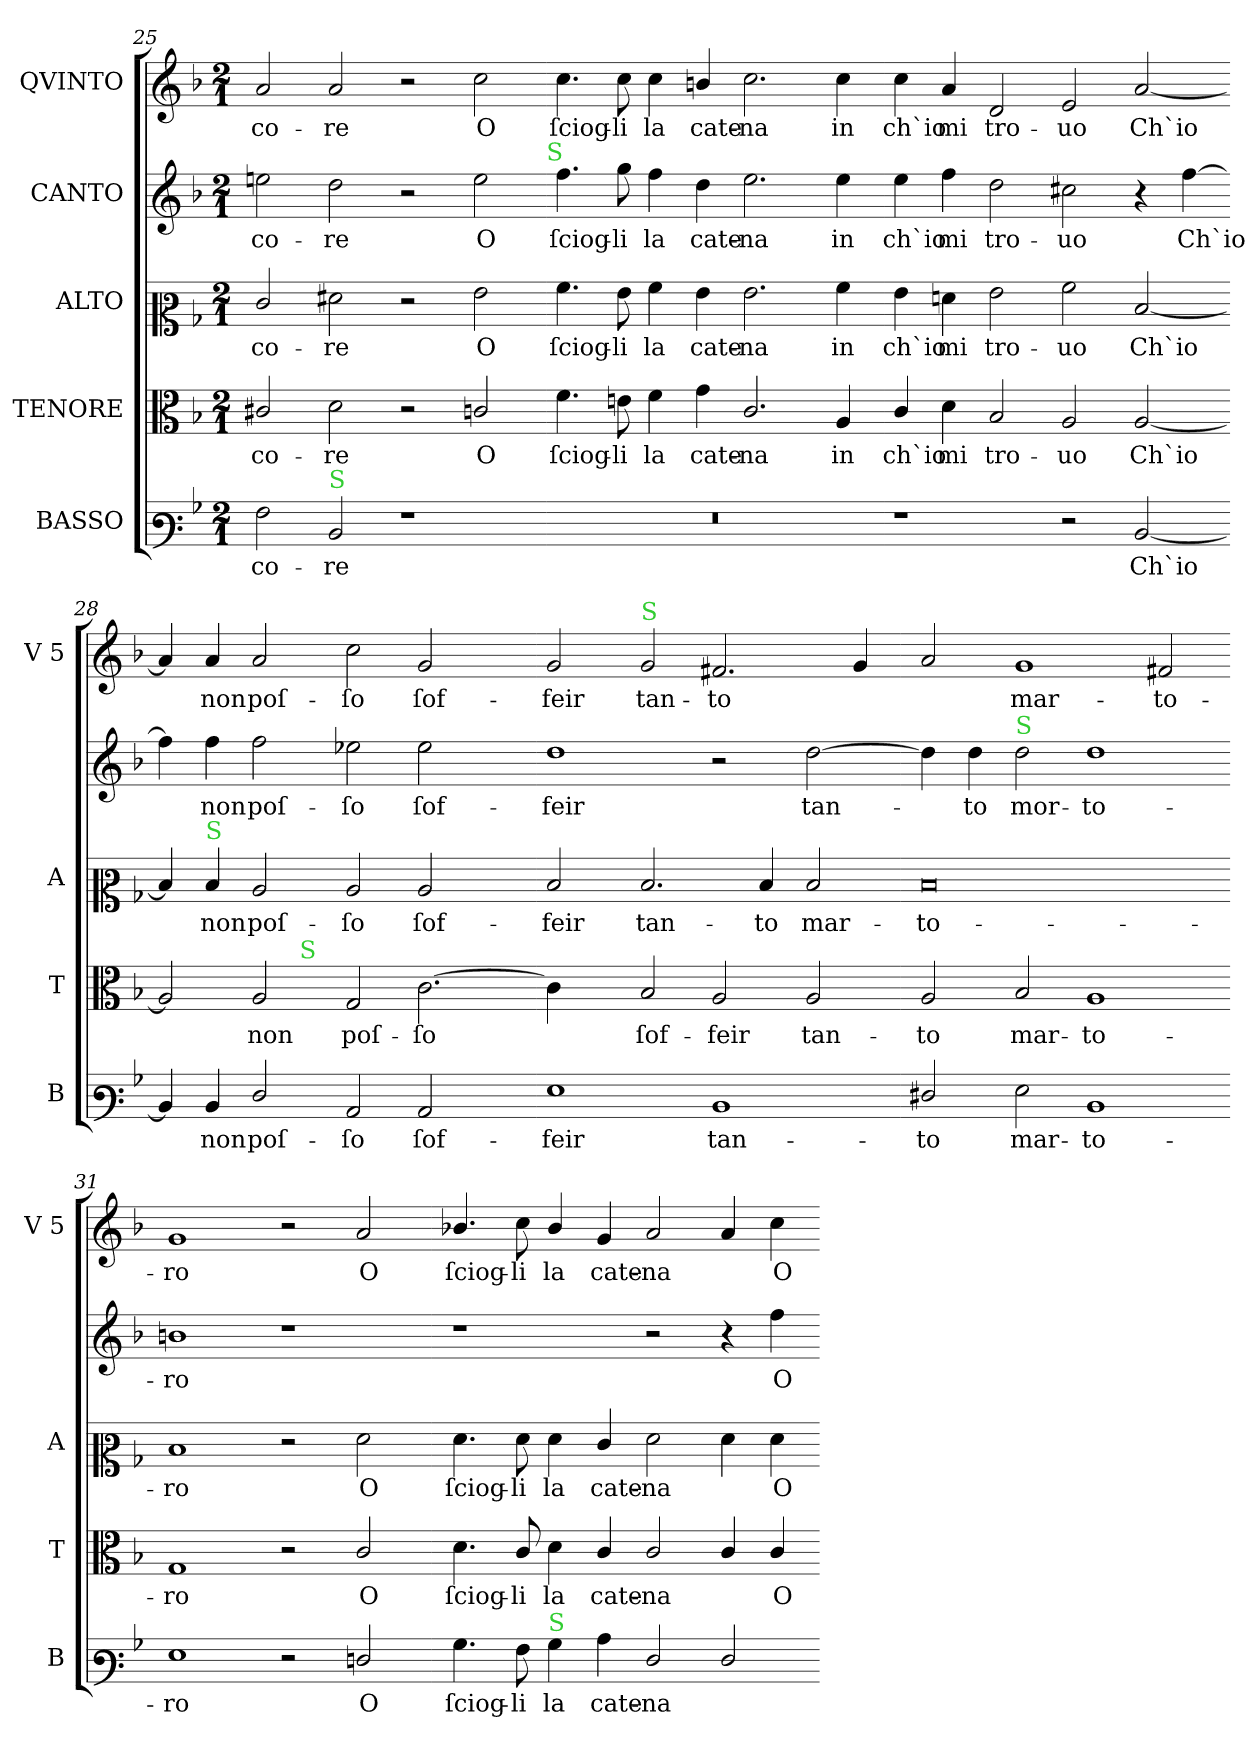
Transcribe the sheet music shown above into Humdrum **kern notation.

**kern	**text	**kern	**text	**kern	**text	**kern	**text	**kern	**text
*part5	*part5	*part4	*part4	*part3	*part3	*part2	*part2	*part1	*part1
*staff5	*staff5	*staff4	*staff4	*staff3	*staff3	*staff2	*staff2	*staff1	*staff1
*I"BASSO	*	*I"TENORE	*	*I"ALTO	*	*I"CANTO	*	*I"QVINTO	*
*I'B	*	*I'T	*	*I'A	*	*	*	*I'V 5	*
*clefF3	*	*clefC3	*	*clefC2	*	*clefG2	*	*clefG2	*
*k[b-]	*	*k[b-]	*	*k[b-]	*	*k[b-]	*	*k[b-]	*
*G:dor	*	*G:dor	*	*G:dor	*	*G:dor	*	*G:dor	*
*M2/1	*	*M2/1	*	*M2/1	*	*M2/1	*	*M2/1	*
=25	=25	=25	=25	=25	=25	=25	=25	=25	=25
!	!LO:LY:i	!	!LO:LY:i	!	!LO:LY:i	!	!	!	!
2A\	co-	2c#X/	co-	2e/	co-	2een\	co-	2a/	co-
!LO:TX:a:color=limegreen:t=S	!	!	!	!	!	!	!	!	!
!	!LO:LY:i	!	!LO:LY:i	!	!LO:LY:i	!	!	!	!
2D/	-re	2d\	-re	2f#X\	-re	2dd\	-re	2a/	-re
1r	.	2r	.	2r	.	2r	.	2r	.
.	.	2cn/	O	2g\	O	2ee\	O	2cc\	O
!	!	!	!	!	!	!LO:TX:a:color=limegreen:t=S	!	!	!
=26-	=26-	=26-	=26-	=26-	=26-	=26-	=26-	=26-	=26-
0r	.	4.f\	ſciog-	4.a\	ſciog-	4.ff\	ſciog-	4.cc\	ſciog-
.	.	8en\	-li	8g\	-li	8gg\	-li	8cc\	-li
.	.	4f\	la	4a\	la	4ff\	la	4cc\	la
.	.	4g\	cate-	4g\	cate-	4dd\	cate-	4bn/	cate-
.	.	2.c/	-na	2.g\	-na	2.ee\	-na	2.cc\	-na
.	.	4A/	in	4a\	in	4ee\	in	4cc\	in
=27-	=27-	=27-	=27-	=27-	=27-	=27-	=27-	=27-	=27-
1r	.	4c/	ch`io	4g\	ch`io	4ee\	ch`io	4cc\	ch`io
.	.	4d\	mi	4fn\	mi	4ff\	mi	4a/	mi
.	.	2B-/	tro-	2g\	tro-	2dd\	tro-	2d/	tro-
2r	.	2A/	-uo	2a\	-uo	2cc#X\	-uo	2e/	-uo
[2D/	Ch`io	[2A/	Ch`io	[2d/	Ch`io	4r	.	[2a/	Ch`io
.	.	.	.	.	.	[4ff\	Ch`io	.	.
=28-	=28-	=28-	=28-	=28-	=28-	=28-	=28-	=28-	=28-
*	*	*^	*	*	*	*	*	*	*
4D/]	.	2A/]	2.ryy	.	4d/]	.	4ff\]	.	4a/]	.
!	!	!	!	!	!LO:TX:a:color=limegreen:t=S	!	!	!	!	!
4D/	non	.	.	.	4d/	non	4ff\	non	4a/	non
2F/	poſ-	2A/	.	non	2c/	poſ-	2ff\	poſ-	2a/	poſ-
!	!	!	!LO:TX:a:color=limegreen:t=S	!	!	!	!	!	!	!
.	.	.	1.ryy	.	.	.	.	.	.	.
2C/	-ſo	2G/	.	poſ-	2c/	-ſo	2ee-X\	-ſo	2cc\	-ſo
2C/	ſof-	[2.c\	.	-ſo	2c/	ſof-	2ee-\	ſof-	2g/	ſof-
4ryy	.	.	.	.	4ryy	.	4ryy	.	4ryy	.
*	*	*v	*v	*	*	*	*	*	*	*
=29-	=29-	=29-	=29-	=29-	=29-	=29-	=29-	=29-	=29-
1G	-feir	4c\]	.	2d/	-feir	1dd	-feir	2g/	-feir
.	.	4ryy	.	.	.	.	.	.	.
!	!	!	!	!	!	!	!	!LO:TX:a:color=limegreen:t=S	!
.	.	2B-/	ſof-	2.d/	tan-	.	.	2g/	tan-
1D	tan-	2A/	-feir	.	.	2r	.	2.f#X/	-to
.	.	.	.	4d/	-to	.	.	.	.
.	.	2A/	tan-	2d/	mar-	[2dd\	tan-	.	.
.	.	.	.	.	.	.	.	4g/	.
=30-	=30-	=30-	=30-	=30-	=30-	=30-	=30-	=30-	=30-
2F#X/	-to	2A/	-to	0d	-to-	4dd\]	.	2a/	.
.	.	.	.	.	.	4dd\	-to	.	.
!	!	!	!	!	!	!LO:TX:a:color=limegreen:t=S	!	!	!
2G\	mar-	2B-/	mar-	.	.	2dd\	mor-	1g	mar-
1D	-to-	1A	-to-	.	.	1dd	-to-	.	.
.	.	.	.	.	.	.	.	2f#X/	-to-
=31-	=31-	=31-	=31-	=31-	=31-	=31-	=31-	=31-	=31-
1G	-ro	1G	-ro	1d	-ro	1bn	-ro	1g	-ro
2r	.	2r	.	2r	.	1r	.	2r	.
2Fn/	O	2c/	O	2f\	O	.	.	2a/	O
=32-	=32-	=32-	=32-	=32-	=32-	=32-	=32-	=32-	=32-
4.B-\	ſciog-	4.d\	ſciog-	4.f\	ſciog-	1r	.	4.b-X/	ſciog-
8A\	-li	8c/	-li	8f\	-li	.	.	8cc\	-li
!LO:TX:a:color=limegreen:t=S	!	!	!	!	!	!	!	!	!
4B-\	la	4d\	la	4f\	la	.	.	4b-/	la
4c\	cate-	4c/	cate-	4e/	cate-	.	.	4g/	cate-
2F/	-na	2c/	-na	2f\	-na	2r	.	2a/	-na
2F/	.	4c/	.	4f\	.	4r	.	4a/	.
!	!	!	!LO:LY:i	!	!	!	!	!	!
.	.	4c/	O	4f\	O	4ff\	O	4cc\	O
=-	=-	=-	=-	=-	=-	=-	=-	=-	=-
*-	*-	*-	*-	*-	*-	*-	*-	*-	*-
